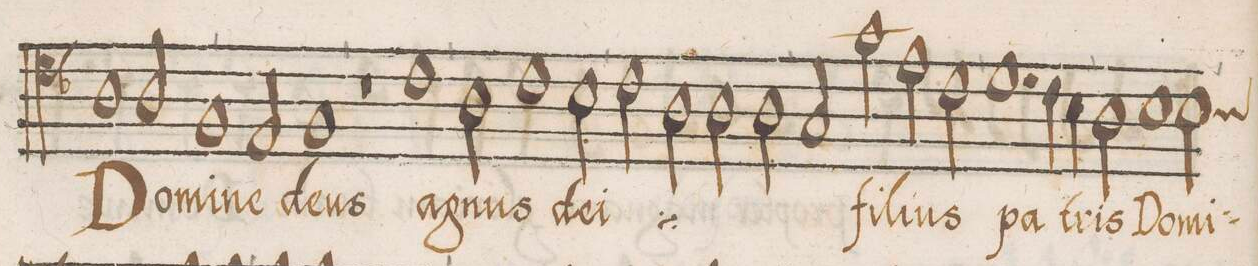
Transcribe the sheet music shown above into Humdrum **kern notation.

**kern	**text
*I"ALTVS	*
*clefC4	*
*k[b-]	*
*met()	*
*M2/1	*
1A	Do-
2A/	-mi-
1F/	-ne
=52-	=52-
2E/	de-
1F	-us
=53-	=53-
1r	.
1c	a-
=54-	=54-
2A\	-gnus
1c	.
2B-\	de-
=55-	=55-
2c\	-i
*	*ij
2A\	a-
2A\	-gnus
2A\	de-
=56-	=56-
2G/	-i
*	*Xij
2g\	fi-
2e\	-li-
2c\	-us
=57-	=57-
1.d	pa-
4c\	.
4B-\	.
=58-	=58-
2A\	-tris
1B-	Do-
*custos:B-	*
2B-\	-mi-
=59-	=59-
*-	*-
